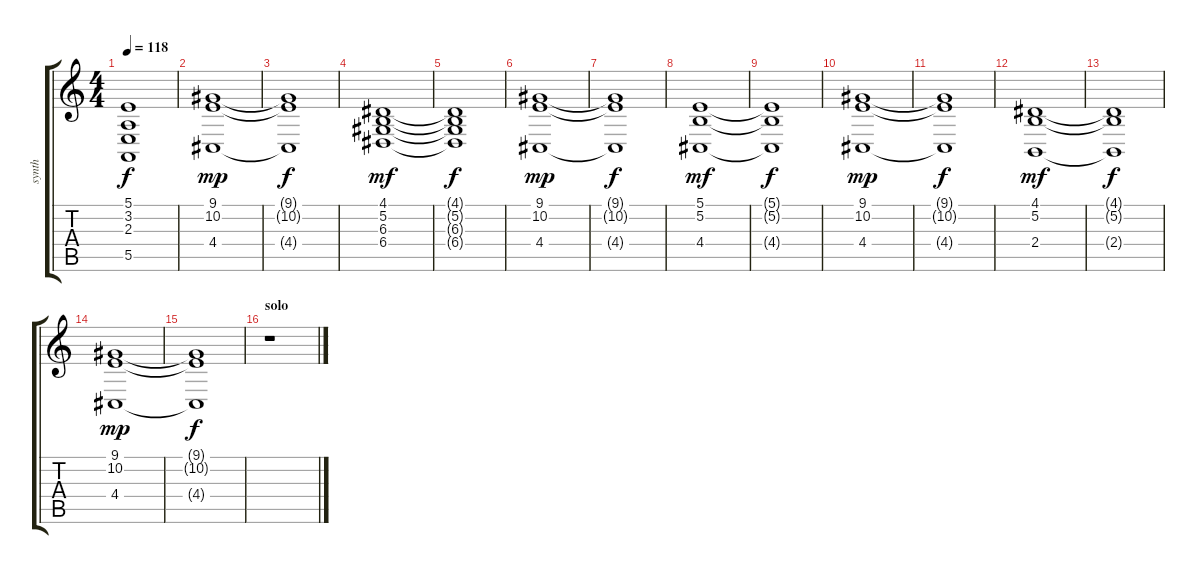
\track ("synth" "synth") {instrument lead2sawtooth}
\staff {score tabs}
\tuning (B3 Gb3 D3 A2 E2 B1) {hide}
\ts (4 4)
\tempo 118
\clef g2
\ks c
(5.1{t} 3.2{t} 2.3{t} 5.5{t}).1{dy f} |
(9.1 10.2 4.4).1{dy mp} |
(9.1{t} 10.2{t} 4.4{t}).1{dy f} |
(4.1 5.2 6.3 6.4).1{dy mf} |
(4.1{t} 5.2{t} 6.3{t} 6.4{t}).1{dy f} |
(9.1 10.2 4.4).1{dy mp} |
(9.1{t} 10.2{t} 4.4{t}).1{dy f} |
(5.1 5.2 4.4).1{dy mf} |
(5.1{t} 5.2{t} 4.4{t}).1{dy f} |
(9.1 10.2 4.4).1{dy mp} |
(9.1{t} 10.2{t} 4.4{t}).1{dy f} |
(4.1 5.2 2.4).1{dy mf} |
(4.1{t} 5.2{t} 2.4{t}).1{dy f} |
(9.1 10.2 4.4).1{dy mp} |
(9.1{t} 10.2{t} 4.4{t}).1{dy f} |
\section ("" "solo")
r.1{volume 0}
